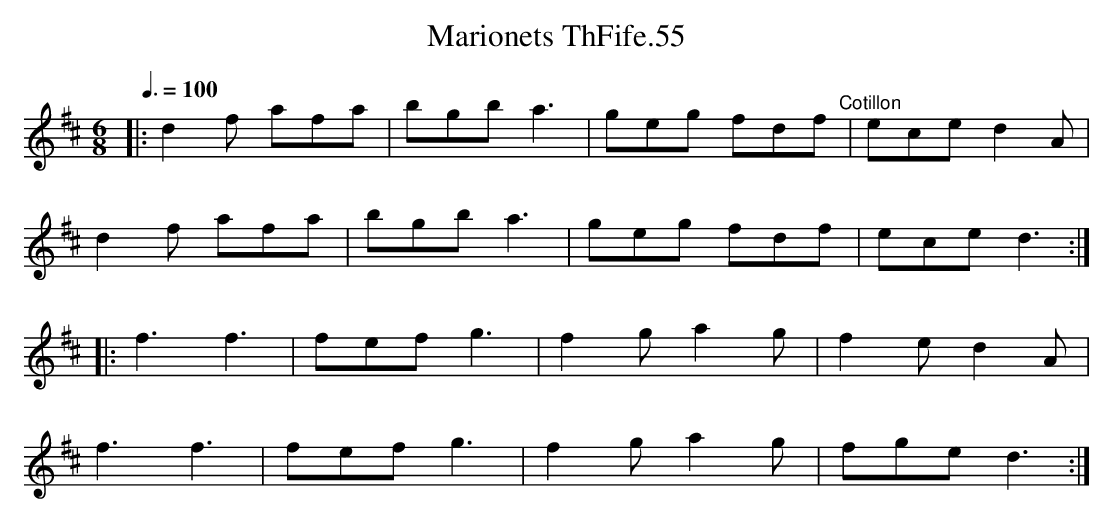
X:1
T:Marionets ThFife.55
M:6/8
L:1/8
Q:3/8=100
K:D
|: d2 f afa | bgb a3 | geg fdf "^Cotillon"| ece d2 A |
d2 f afa | bgb a3 | geg fdf | ece d3 :|
|: f3 f3 | fef g3 | f2 g a2 g | f2 e d2 A |
f3 f3 | fef g3 | f2 g a2 g | fge d3 :|
